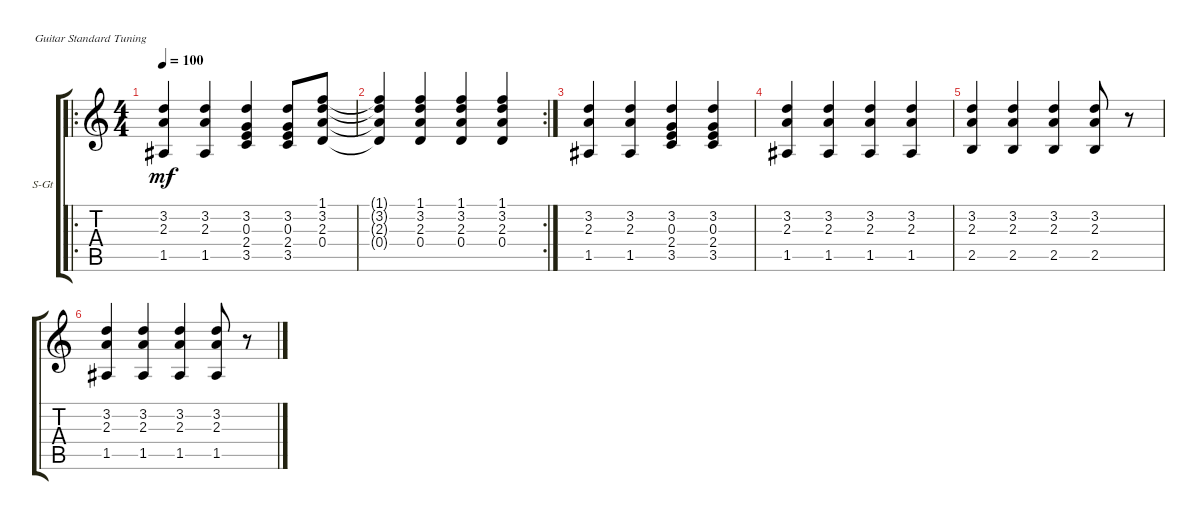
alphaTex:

\defaultSystemsLayout 4
\bracketExtendMode groupsimilarinstruments
\firstSystemTrackNameOrientation horizontal
\otherSystemsTrackNameOrientation horizontal
\track ("Steel Guitar" "S-Gt") {instrument acousticguitarsteel}
\staff {score tabs}
\tuning (E4 B3 G3 D3 A2 E2)
\ro
\ts (4 4)
\tempo 100
\clef g2
\ks c
(1.5 2.3 3.2).4{dy mf instrument acousticguitarsteel} (3.2 2.3 1.5).4 (3.5 2.4 0.3 3.2).4 (3.2 0.3 2.4 3.5).8 (0.4 2.3 3.2 1.1).8 |
\rc 2
(1.1{t} 3.2{t} 2.3{t} 0.4{t}).4 (0.4 2.3 3.2 1.1).4 (1.1 3.2 2.3 0.4).4 (0.4 2.3 3.2 1.1).4 |
(1.5 2.3 3.2).4 (3.2 2.3 1.5).4 (3.5 2.4 0.3 3.2).4 (3.2 0.3 2.4 3.5).4 |
(1.5 2.3 3.2).4 (3.2 2.3 1.5).4 (1.5 2.3 3.2).4 (3.2 2.3 1.5).4 |
(2.3 3.2 2.5).4 (2.3 3.2 2.5).4 (2.3 3.2 2.5).4 (2.3 3.2 2.5).8 r.8 |
(2.3 3.2 1.5).4 (2.3 3.2 1.5).4 (2.3 3.2 1.5).4 (2.3 3.2 1.5).8 r.8
